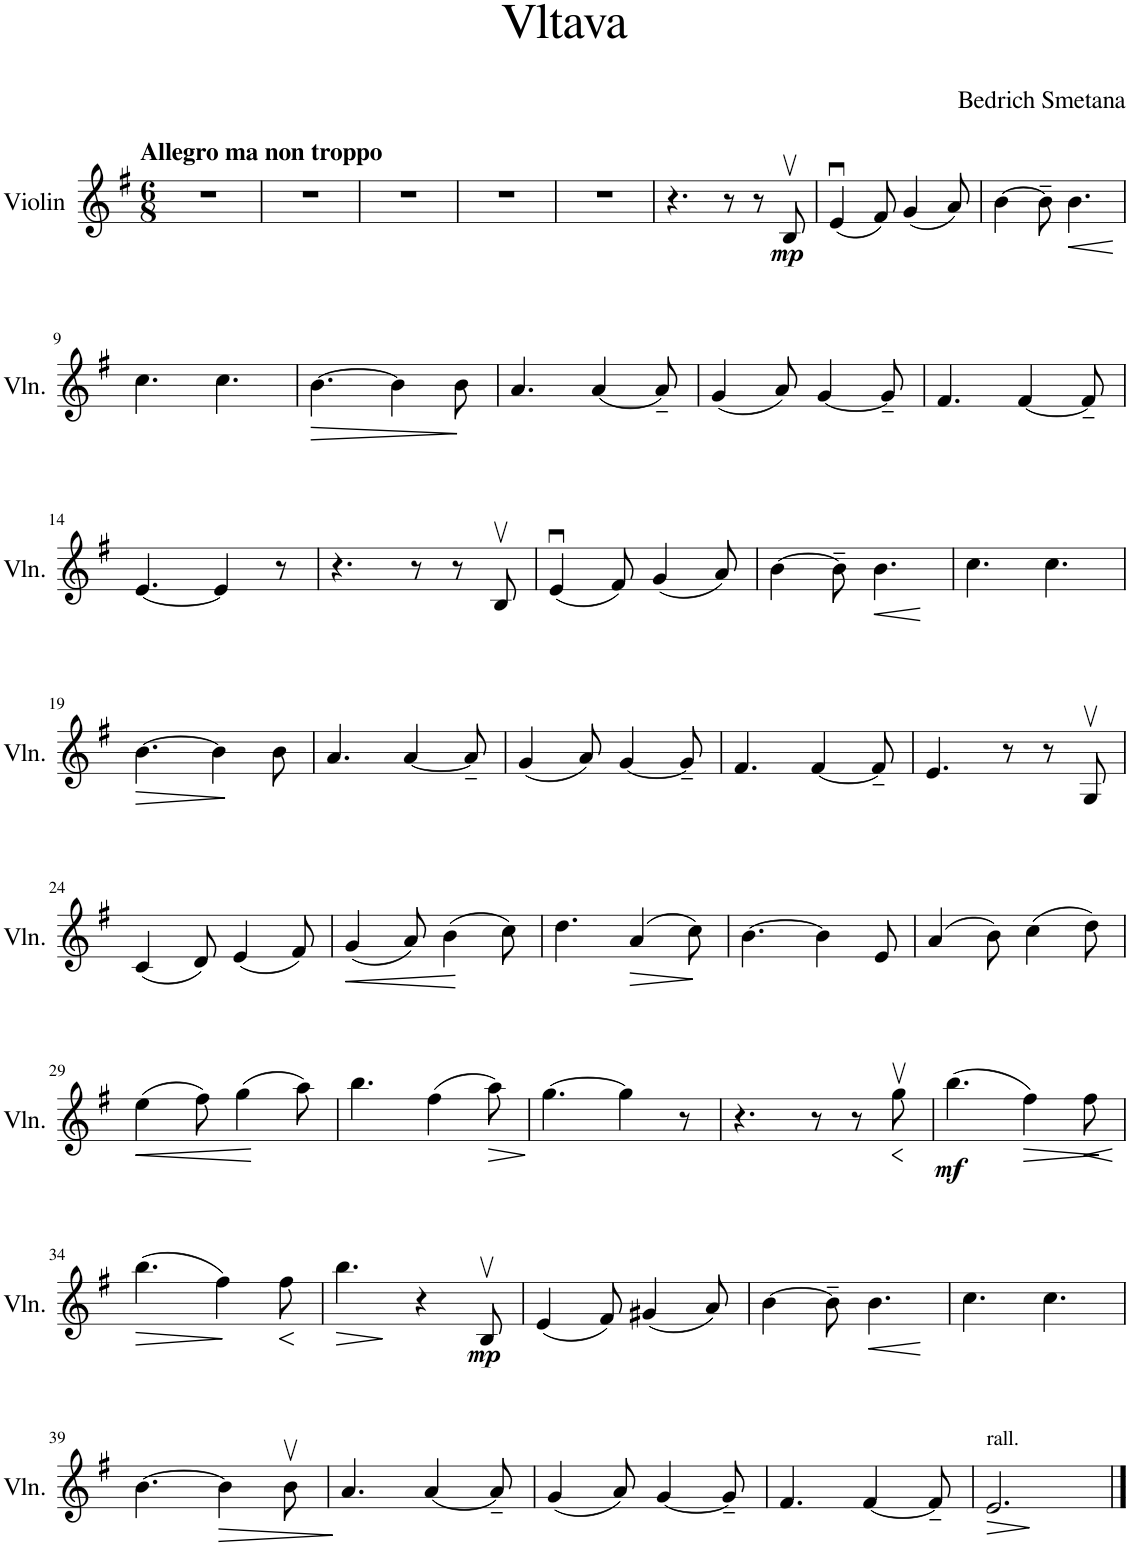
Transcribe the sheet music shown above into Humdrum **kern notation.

**kern	**dynam
*part1	*part1
*staff1	*staff1
*I"Violin	*
*I'Vln.	*
*clefG2	*
*k[f#]	*
*M6/8	*
=1	=1
!LO:TX:a:B:t=Allegro ma non troppo	!
2.r	.
=2	=2
2.r	.
=3	=3
2.r	.
=4	=4
2.r	.
=5	=5
2.r	.
=6	=6
4.r	.
8r	.
8r	.
!	!LO:DY:b
8Bv/	mp
=7	=7
(4eu/	.
8f#/)	.
(4g/	.
8a/)	.
=8	=8
[4b\	.
8b~\]	.
!	!LO:HP:b
4.b\	<
.	[
!!LO:LB:g=z
=9	=9
4.cc\	.
4.cc\	.
=10	=10
!	!LO:HP:b
[4.b\	>
4b\]	.
8b\	.
.	]
=11	=11
4.a/	.
[4a/	.
8a~/]	.
=12	=12
(4g/	.
8a/)	.
[4g/	.
8g~/]	.
=13	=13
4.f#/	.
[4f#/	.
8f#~/]	.
!!LO:LB:g=z
=14	=14
[4.e/	.
4e/]	.
8r	.
=15	=15
4.r	.
8r	.
8r	.
8Bv/	.
=16	=16
(4eu/	.
8f#/)	.
(4g/	.
8a/)	.
=17	=17
[4b\	.
8b~\]	.
!	!LO:HP:b
4.b\	<
.	[
=18	=18
4.cc\	.
4.cc\	.
!!LO:LB:g=z
=19	=19
!	!LO:HP:b
[4.b\	>
4b\]	.
8b\	.
.	]
=20	=20
4.a/	.
[4a/	.
8a~/]	.
=21	=21
(4g/	.
8a/)	.
[4g/	.
8g~/]	.
=22	=22
4.f#/	.
[4f#/	.
8f#~/]	.
=23	=23
4.e/	.
8r	.
8r	.
8Gv/	.
!!LO:LB:g=z
=24	=24
(4c/	.
8d/)	.
(4e/	.
8f#/)	.
=25	=25
!	!LO:HP:b
(4g/	<
8a/)	.
(4b\	.
8cc\)	.
.	[
=26	=26
4.dd\	.
!	!LO:HP:b
(4a/	>
8cc\)	.
.	]
=27	=27
[4.b\	.
4b\]	.
8e/	.
=28	=28
(4a/	.
8b\)	.
(4cc\	.
8dd\)	.
!!LO:LB:g=z
=29	=29
!	!LO:HP:b
(4ee\	<
8ff#\)	.
(4gg\	.
8aa\)	.
.	[
=30	=30
4.bb\	.
(4ff#\	.
!	!LO:HP:b
8aa\)	>
.	]
=31	=31
[4.gg\	.
4gg\]	.
8r	.
=32	=32
4.r	.
8r	.
8r	.
!	!LO:HP:b
8ggv\	<
.	[
=33	=33
!	!LO:DY:b
(4.bb\	mf
!	!LO:HP:b
4ff#\)	>
!	!LO:HP:b
8ff#\	<
.	] [
!!LO:LB:g=z
=34	=34
!	!LO:HP:b
(4.bb\	>
4ff#\)	.
!	!LO:HP:b
8ff#\	<
.	] [
=35	=35
!	!LO:HP:b
4.bb\	>
4r	.
!	!LO:DY:b
8Bv/	mp
.	]
=36	=36
(4e/	.
8f#/)	.
(4g#X/	.
8a/)	.
=37	=37
[4b\	.
8b~\]	.
!	!LO:HP:b
4.b\	<
.	[
=38	=38
4.cc\	.
4.cc\	.
!!LO:LB:g=z
=39	=39
[4.b\	.
!	!LO:HP:b
4b\]	>
8bv\	.
.	]
=40	=40
4.a/	.
[4a/	.
8a~/]	.
=41	=41
(4g/	.
8a/)	.
[4g/	.
8g~/]	.
=42	=42
4.f#/	.
[4f#/	.
8f#~/]	.
=43	=43
!LO:TX:a:t=rall.	!
!	!LO:HP:b
2.e/	>
.	]
==	==
*-	*-
